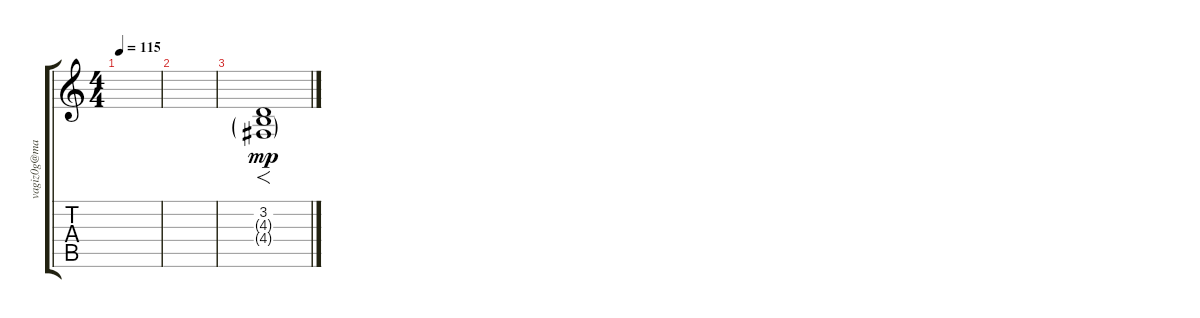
\track ("" "vagiz0g@ma") {instrument seashore}
\staff {score tabs}
\tuning (E4 B3 G3 D3 A2 E2) {hide}
\ts (4 4)
\tempo 115
\clef g2
\ks c
|
|
(3.2 4.3{g} 4.4{g}).1{f dy mp}
